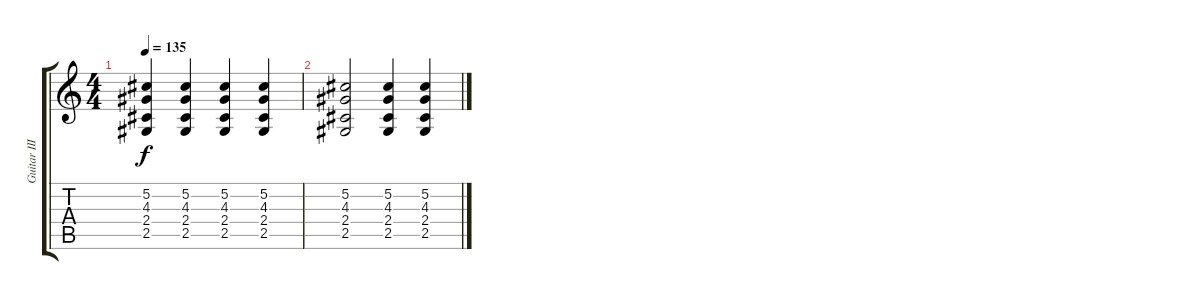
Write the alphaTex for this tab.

\track ("Guitar III ( Rhythm )" "Guitar III") {instrument distortionguitar}
\staff {score tabs}
\tuning (Db4 Ab3 E3 B2 Gb2 Db2) {hide}
\ts (4 4)
\tempo 135
\clef g2
\ks c
(5.2 4.3 2.4 2.5).4{dy f} (5.2 4.3 2.4 2.5).4 (5.2 4.3 2.4 2.5).4 (5.2 4.3 2.4 2.5).4 |
(5.2 4.3 2.4 2.5).2 (5.2 4.3 2.4 2.5).4 (5.2 4.3 2.4 2.5).4
